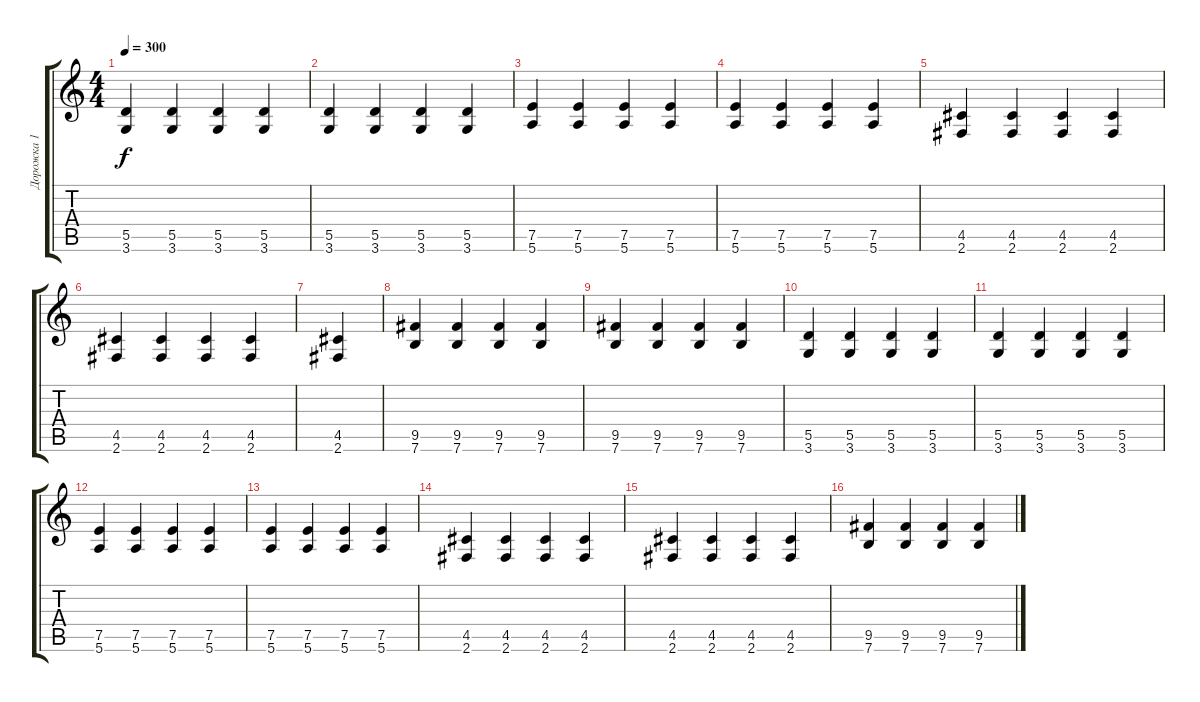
\track ("Дорожка 1" "Дорожка 1") {instrument overdrivenguitar}
\staff {score tabs}
\tuning (E4 B3 G3 D3 A2 E2) {hide}
\ts (4 4)
\tempo 300
\clef g2
\ks c
(5.5 3.6).4{dy f} (5.5 3.6).4 (5.5 3.6).4 (5.5 3.6).4 |
(5.5 3.6).4 (5.5 3.6).4 (5.5 3.6).4 (5.5 3.6).4 |
(7.5 5.6).4 (7.5 5.6).4 (7.5 5.6).4 (7.5 5.6).4 |
(7.5 5.6).4 (7.5 5.6).4 (7.5 5.6).4 (7.5 5.6).4 |
(4.5 2.6).4 (4.5 2.6).4 (4.5 2.6).4 (4.5 2.6).4 |
(4.5 2.6).4 (4.5 2.6).4 (4.5 2.6).4 (4.5 2.6).4 |
(4.5 2.6).4 |
(9.5 7.6).4 (9.5 7.6).4 (9.5 7.6).4 (9.5 7.6).4 |
(9.5 7.6).4 (9.5 7.6).4 (9.5 7.6).4 (9.5 7.6).4 |
(5.5 3.6).4 (5.5 3.6).4 (5.5 3.6).4 (5.5 3.6).4 |
(5.5 3.6).4 (5.5 3.6).4 (5.5 3.6).4 (5.5 3.6).4 |
(7.5 5.6).4 (7.5 5.6).4 (7.5 5.6).4 (7.5 5.6).4 |
(7.5 5.6).4 (7.5 5.6).4 (7.5 5.6).4 (7.5 5.6).4 |
(4.5 2.6).4 (4.5 2.6).4 (4.5 2.6).4 (4.5 2.6).4 |
(4.5 2.6).4 (4.5 2.6).4 (4.5 2.6).4 (4.5 2.6).4 |
(9.5 7.6).4 (9.5 7.6).4 (9.5 7.6).4 (9.5 7.6).4
